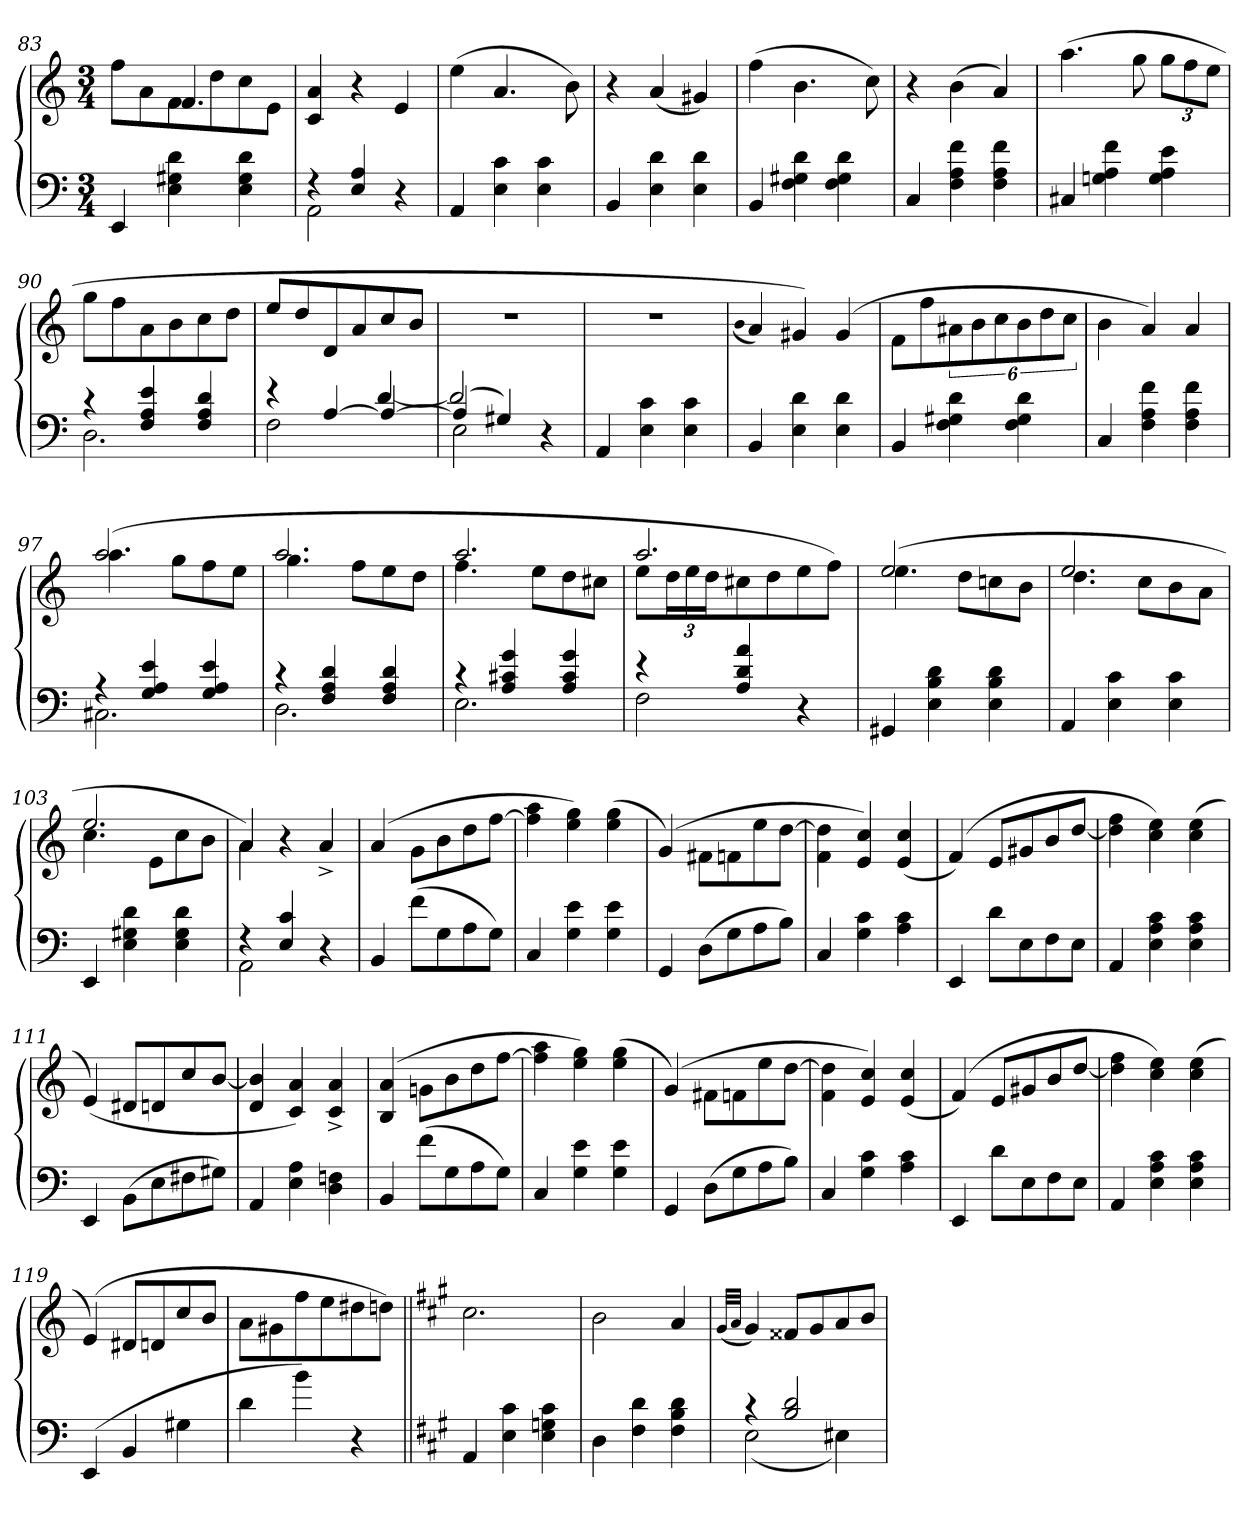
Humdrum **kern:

**kern	**kern
*part1	*part1
*staff2	*staff1
*clefF4	*clefG2
*k[]	*k[]
*M3/4	*M3/4
=83	=83
*	*^
4EE/	8ff\L	4ryy
.	8a\	.
4E\ 4G#X\ 4d\	8f\	4.f/
.	8dd\	.
4E\ 4G#\ 4d\	8cc\	.
.	8e\J	8ryy
*	*v	*v
=84	=84
*^	*
4r	2AA\	4c/ 4a/
4E/ 4A/	.	4r
4r	4ryy	4e/
*v	*v	*
=85	=85
4AA/	(4ee\
4E\ 4c\	4.a/
4E\ 4c\	.
.	8b\)
=86	=86
4BB/	4r
4E\ 4d\	(4a/
4E\ 4d\	4g#X/)
=87	=87
4BB/	(4ff\
4F\ 4G#X\ 4d\	4.b\
4F\ 4G#\ 4d\	.
.	8cc\)
=88	=88
4C/	4r
4F\ 4A\ 4f\	(4b\
4F\ 4A\ 4f\	4a/)
=89	=89
4C#X/	(4.aa\
4Gn\ 4A\ 4f\	.
.	8gg\
4G\ 4A\ 4e\	12gg\L
.	12ff\
.	12ee\J
=90	=90
*^	*
4r	2.D\	8gg\L
.	.	8ff\
4F/ 4A/ 4e/	.	8a\
.	.	8b\
4F/ 4A/ 4d/	.	8cc\
.	.	8dd\J
=91	=91	=91
4r	2F\	8ee/L
.	.	8dd/
[4A/	.	8d/
.	.	8a/
4A/_	[4d/	8cc/
.	.	8b/J
=92	=92	=92
*	*^	*
(4A/]	2E\	2d/]	2.r
4G#X/)	.	.	.
4r	4ryy	4ryy	.
*v	*v	*v	*
=93	=93
4AA/	2.r
4E\ 4c\	.
4E\ 4c\	.
=94	=94
.	(qb
4BB/	4a/)
4E\ 4d\	4g#X/)
4E\ 4d\	(4g#/
=95	=95
4BB/	8f\L
.	8ff\
4F\ 4G#X\ 4d\	12a#X\
.	12b\
.	12cc\
4F\ 4G#\ 4d\	12b\
.	12dd\
.	12cc\J
=96	=96
4C/	4b\
4F\ 4A\ 4f\	4a/)
4F\ 4A\ 4f\	4a/
=97	=97
*^	*^
4r	2.C#X\	(2.aa/	4.aa\
4G/ 4A/ 4e/	.	.	.
.	.	.	8gg\L
4G/ 4A/ 4e/	.	.	8ff\
.	.	.	8ee\J
=98	=98	=98	=98
4r	2.D\	2.aa/	4.gg\
4F/ 4A/ 4d/	.	.	.
.	.	.	8ff\L
4F/ 4A/ 4d/	.	.	8ee\
.	.	.	8dd\J
=99	=99	=99	=99
4r	2.E\	2.aa/	4.ff\
4A/ 4c#X/ 4g/	.	.	.
.	.	.	8ee\L
4A/ 4c#/ 4g/	.	.	8dd\
.	.	.	8cc#X\J
=100	=100	=100	=100
4r	2F\	2.aa/	8ee\L
.	.	.	24dd\L
.	.	.	24ee\
.	.	.	24dd\J
4A/ 4d/ 4a/	.	.	8cc#X\
.	.	.	8dd\
4r	4ryy	.	8ee\
.	.	.	8ff\J)
*v	*v	*	*
=101	=101	=101
4GG#X/	(2.ee/	4.ee\
4E\ 4B\ 4d\	.	.
.	.	8dd\L
4E\ 4B\ 4d\	.	8ccn\
.	.	8b\J
=102	=102	=102
4AA/	2.ee/	4.dd\
4E\ 4c\	.	.
.	.	8cc\L
4E\ 4c\	.	8b\
.	.	8a\J
=103	=103	=103
4EE/	2.ee/	4.cc\
4E\ 4G#X\ 4d\	.	.
.	.	8e\L
4E\ 4G#\ 4d\	.	8cc\
.	.	8b\J
=104	=104	=104
*^	*	*
4r	2AA\	4a/)	4a\
4E/ 4c/	.	4r	2ryy
4r	4ryy	4a^/	.
*v	*v	*	*
*	*v	*v
=105	=105
4BB/	(4a/
(8f\L	8g\L
8G\	8b\
8A\	8dd\
8G\J)	[8ff\J
=106	=106
4C/	4ff]\ 4aa\
4G\ 4e\	4ee\ 4gg\)
4G\ 4e\	(4ee\ 4gg\
=107	=107
4GG/	(4g/)
(8D\L	8f#X\L
8G\	8fn\
8A\	8ee\
8B\J)	[8dd\J
=108	=108
4C/	4f\ 4dd]\
4G\ 4c\	4e/ 4cc/)
4A\ 4c\	(4e/ 4cc/
=109	=109
4EE/	(4f/)
8d\L	8e/L
8E\	8g#X/
8F\	8b/
8E\J	[8dd/J
=110	=110
4AA/	4dd]\ 4ff\
4E\ 4A\ 4c\	4cc\ 4ee\)
4E\ 4A\ 4c\	(4cc\ 4ee\
=111	=111
4EE/	(4e/)
(8BB\L	8d#X/L
8E\	8dn/
8F#X\	8cc/
8G#X\J)	[8b/J
=112	=112
4AA/	4d/ 4b]/
4E\ 4A\	4c/ 4a/)
4D\ 4Fn\	4c^/ 4a^/
=113	=113
4BB/	(4B/ 4a/
(8f\L	8gn\L
8G\	8b\
8A\	8dd\
8G\J)	[8ff\J
=114	=114
4C/	4ff]\ 4aa\
4G\ 4e\	4ee\ 4gg\)
4G\ 4e\	(4ee\ 4gg\
=115	=115
4GG/	(4g/)
(8D\L	8f#X\L
8G\	8fn\
8A\	8ee\
8B\J)	[8dd\J
=116	=116
4C/	4f\ 4dd]\
4G\ 4c\	4e/ 4cc/)
4A\ 4c\	(4e/ 4cc/
=117	=117
4EE/	(4f/)
8d\L	8e/L
8E\	8g#X/
8F\	8b/
8E\J	[8dd/J
=118	=118
4AA/	4dd]\ 4ff\
4E\ 4A\ 4c\	4cc\ 4ee\)
4E\ 4A\ 4c\	(4cc\ 4ee\
=119	=119
(4EE/	(4e/)
4BB/	8d#X/L
.	8dn/
4G#X\	8cc/
.	8b/J
=120	=120
4d\	8a\L
.	8g#X\
4b\)	8ff\
.	8ee\
4r	8dd#X\
.	8ddn\J)
=121||	=121||
*k[f#c#g#]	*k[f#c#g#]
4AA/	2.cc#\
4E\ 4c#\	.
4E\ 4Gn\ 4c#\	.
=122	=122
4D\	2b\
4F#\ 4d\	.
4F#\ 4B\ 4d\	4a/
=123	=123
.	(32qg#/LLL
.	32qa/JJJ
*^	*
4r	(2E\	4g#/)
2B/ 2d/	.	8f##X/L
.	.	8g#/
.	4E#X\)	8a/
.	.	8b/J
*v	*v	*
=	=
*-	*-
